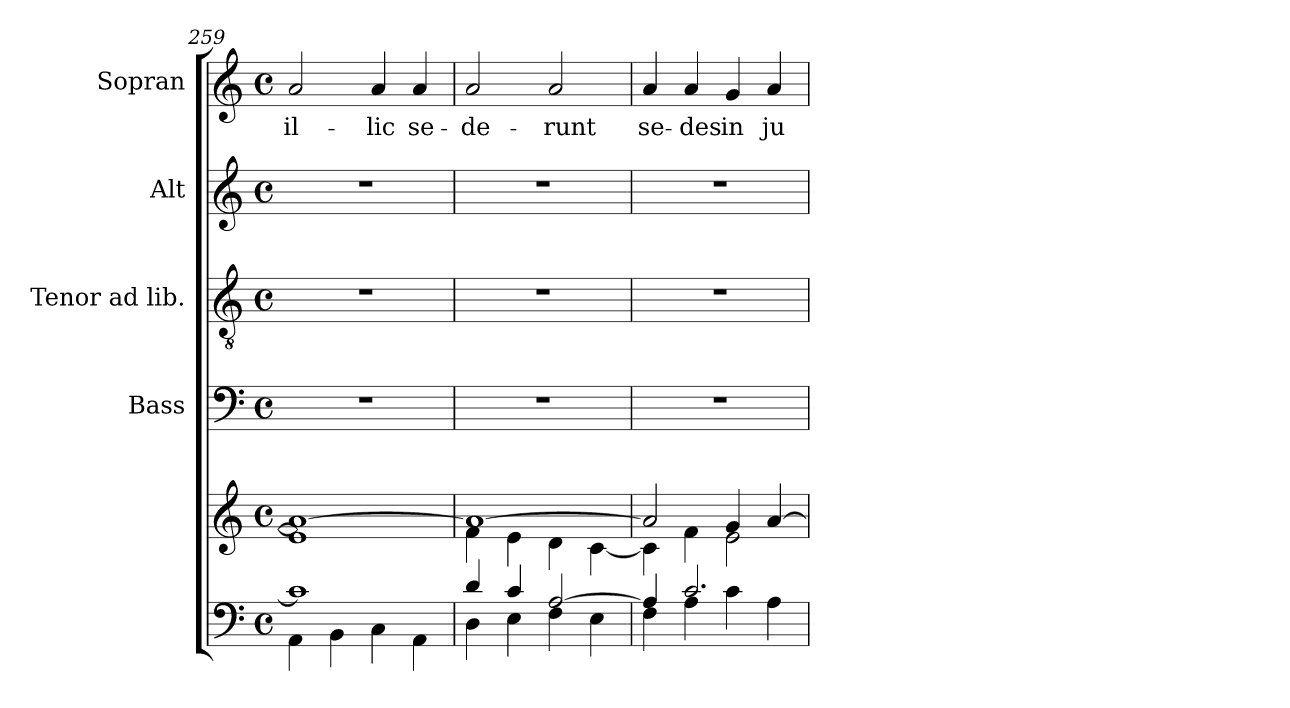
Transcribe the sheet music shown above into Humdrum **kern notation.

**kern	**kern	**kern	**kern	**kern	**kern	**text
*part5	*part5	*part4	*part3	*part2	*part1	*part1
*staff6	*staff5	*staff4	*staff3	*staff2	*staff1	*staff1
*	*	*I"Bass	*I"Tenor ad lib.	*I"Alt	*I"Sopran	*
*	*	*I'B.	*I'T.	*I'A.	*I'S.	*
*clefF4	*clefG2	*clefF4	*clefGv2	*clefG2	*clefG2	*
*k[]	*k[]	*k[]	*k[]	*k[]	*k[]	*
*C:	*C:	*C:	*C:	*C:	*C:	*
*M4/4	*M4/4	*M4/4	*M4/4	*M4/4	*M4/4	*
*met(c)	*met(c)	*met(c)	*met(c)	*met(c)	*met(c)	*
=259	=259	=259	=259	=259	=259	=259
*^	*^	*	*	*	*	*
!	!	!	!	!	!	!	!	!LO:LY:b
1c]	4AA\	1a_	1e]	1r	1r	1r	2a/	il-
.	4BB\	.	.	.	.	.	.	.
!	!	!	!	!	!	!	!	!LO:LY:b
.	4C\	.	.	.	.	.	4a/	-lic
!	!	!	!	!	!	!	!	!LO:LY:b
.	4AA\	.	.	.	.	.	4a/	se-
=260	=260	=260	=260	=260	=260	=260	=260	=260
!	!	!	!	!	!	!	!	!LO:LY:b
4d/	4D\	1a_	4f\	1r	1r	1r	2a/	-de-
4c/	4E\	.	4e\	.	.	.	.	.
!	!	!	!	!	!	!	!	!LO:LY:b
[>2A/	4F\	.	4d\	.	.	.	2a/	-runt
.	4E\	.	[<4c\	.	.	.	.	.
=261	=261	=261	=261	=261	=261	=261	=261	=261
!	!	!	!	!	!	!	!	!LO:LY:b
4A/]	4F\	2a/]	4c\]	1r	1r	1r	4a/	se-
!	!	!	!	!	!	!	!	!LO:LY:b
2.c/	4A\	.	4f\	.	.	.	4a/	-des
!	!	!	!	!	!	!	!	!LO:LY:b
.	4c\	4g/	2e\	.	.	.	4g/	in
!	!	!	!	!	!	!	!	!LO:LY:b
.	4A\	[>4a/	.	.	.	.	4a/	ju-
*v	*v	*	*	*	*	*	*	*
*	*v	*v	*	*	*	*	*
=	=	=	=	=	=	=
*-	*-	*-	*-	*-	*-	*-
